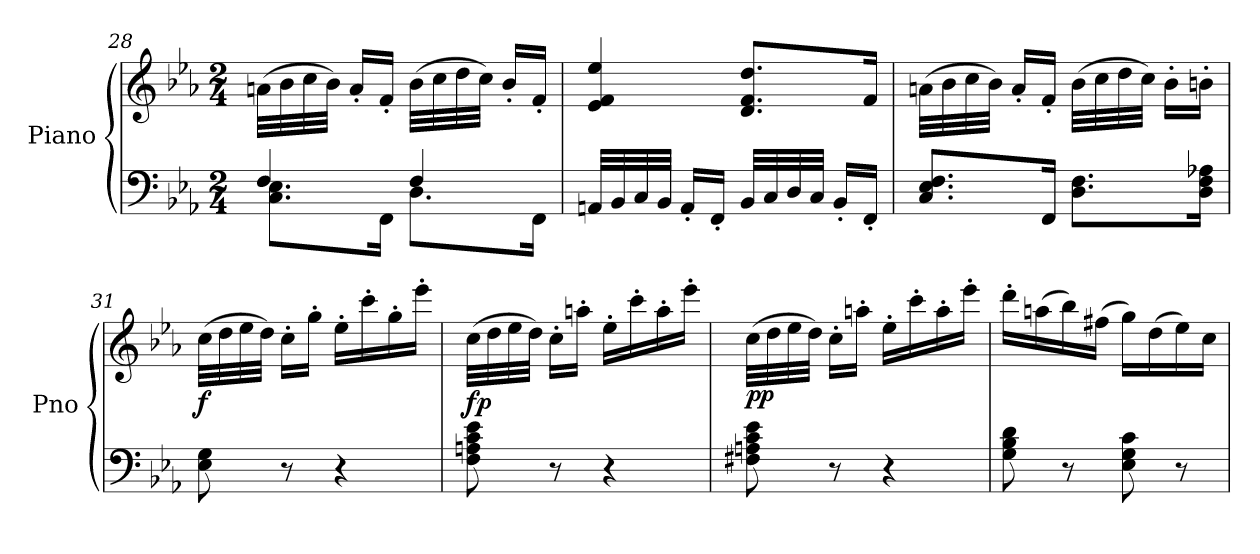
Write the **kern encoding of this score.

**kern	**kern	**dynam
*part1	*part1	*part1
*staff2	*staff1	*staff1/2
*I"Piano	*	*
*I'Pno	*	*
*clefF4	*clefG2	*
*k[b-e-a-]	*k[b-e-a-]	*
*E-:	*E-:	*
*M2/4	*M2/4	*
=28	=28	=28
*^	*	*
4F/	8.C\ 8.E-\L	(>32an\LLL	.
.	.	32b-\	.
.	.	32cc\	.
.	.	32b-\JJJ)	.
.	.	16a'/LL	.
.	16FF\Jk	16f'/JJ	.
4F/	8.D\L	(>32b-\LLL	.
.	.	32cc\	.
.	.	32dd\	.
.	.	32cc\JJJ)	.
.	.	16b-'/LL	.
.	16FF\Jk	16f'/JJ	.
*v	*v	*	*
!!LO:LB:g=z
=29	=29	=29
32AAn/LLL	4e-/ 4f/ 4ee-/	.
32BB-/	.	.
32C/	.	.
32BB-/JJJ	.	.
16AA'/LL	.	.
16FF'/JJ	.	.
32BB-/LLL	8.d/ 8.f/ 8.dd/L	.
32C/	.	.
32D/	.	.
32C/JJJ	.	.
16BB-'/LL	.	.
16FF'/JJ	16f/Jk	.
=30	=30	=30
8.C/ 8.E-/ 8.F/L	(>32an\LLL	.
.	32b-\	.
.	32cc\	.
.	32b-\JJJ)	.
.	16a'/LL	.
16FF/Jk	16f'/JJ	.
8.D\ 8.F\L	(>32b-\LLL	.
.	32cc\	.
.	32dd\	.
.	32cc\JJJ)	.
.	16b-'\LL	.
16D\ 16F\ 16A-X\Jk	16bn'\JJ	.
=31	=31	=31
!	!	!LO:DY:b
8E-\ 8G\	(>32cc\LLL	f
.	32dd\	.
.	32ee-\	.
.	32dd\JJJ)	.
8r	16cc'\LL	.
.	16gg'\JJ	.
4r	16ee-'\LL	.
.	16ccc'\	.
.	16gg'\	.
.	16eee-'\JJ	.
=32	=32	=32
!	!	!LO:DY:b
8F\ 8An\ 8c\ 8e-\	(>32cc\LLL	fp
.	32dd\	.
.	32ee-\	.
.	32dd\JJJ)	.
8r	16cc'\LL	.
.	16aan'\JJ	.
4r	16ee-'\LL	.
.	16ccc'\	.
.	16aa'\	.
.	16eee-'\JJ	.
!!LO:PB:g=z
=33	=33	=33
!	!	!LO:DY:b
8F#X\ 8An\ 8c\ 8e-\	(>32cc\LLL	pp
.	32dd\	.
.	32ee-\	.
.	32dd\JJJ)	.
8r	16cc'\LL	.
.	16aan'\JJ	.
4r	16ee-'\LL	.
.	16ccc'\	.
.	16aa'\	.
.	16eee-'\JJ	.
=34	=34	=34
8G\ 8B-\ 8d\	16ddd'\LL	.
.	(>16aan\	.
8r	16bb-\)	.
.	(>16ff#X\JJ	.
8E-\ 8G\ 8c\	16gg\LL)	.
.	(>16dd\	.
8r	16ee-\)	.
.	16cc\JJ	.
=	=	=
*-	*-	*-
